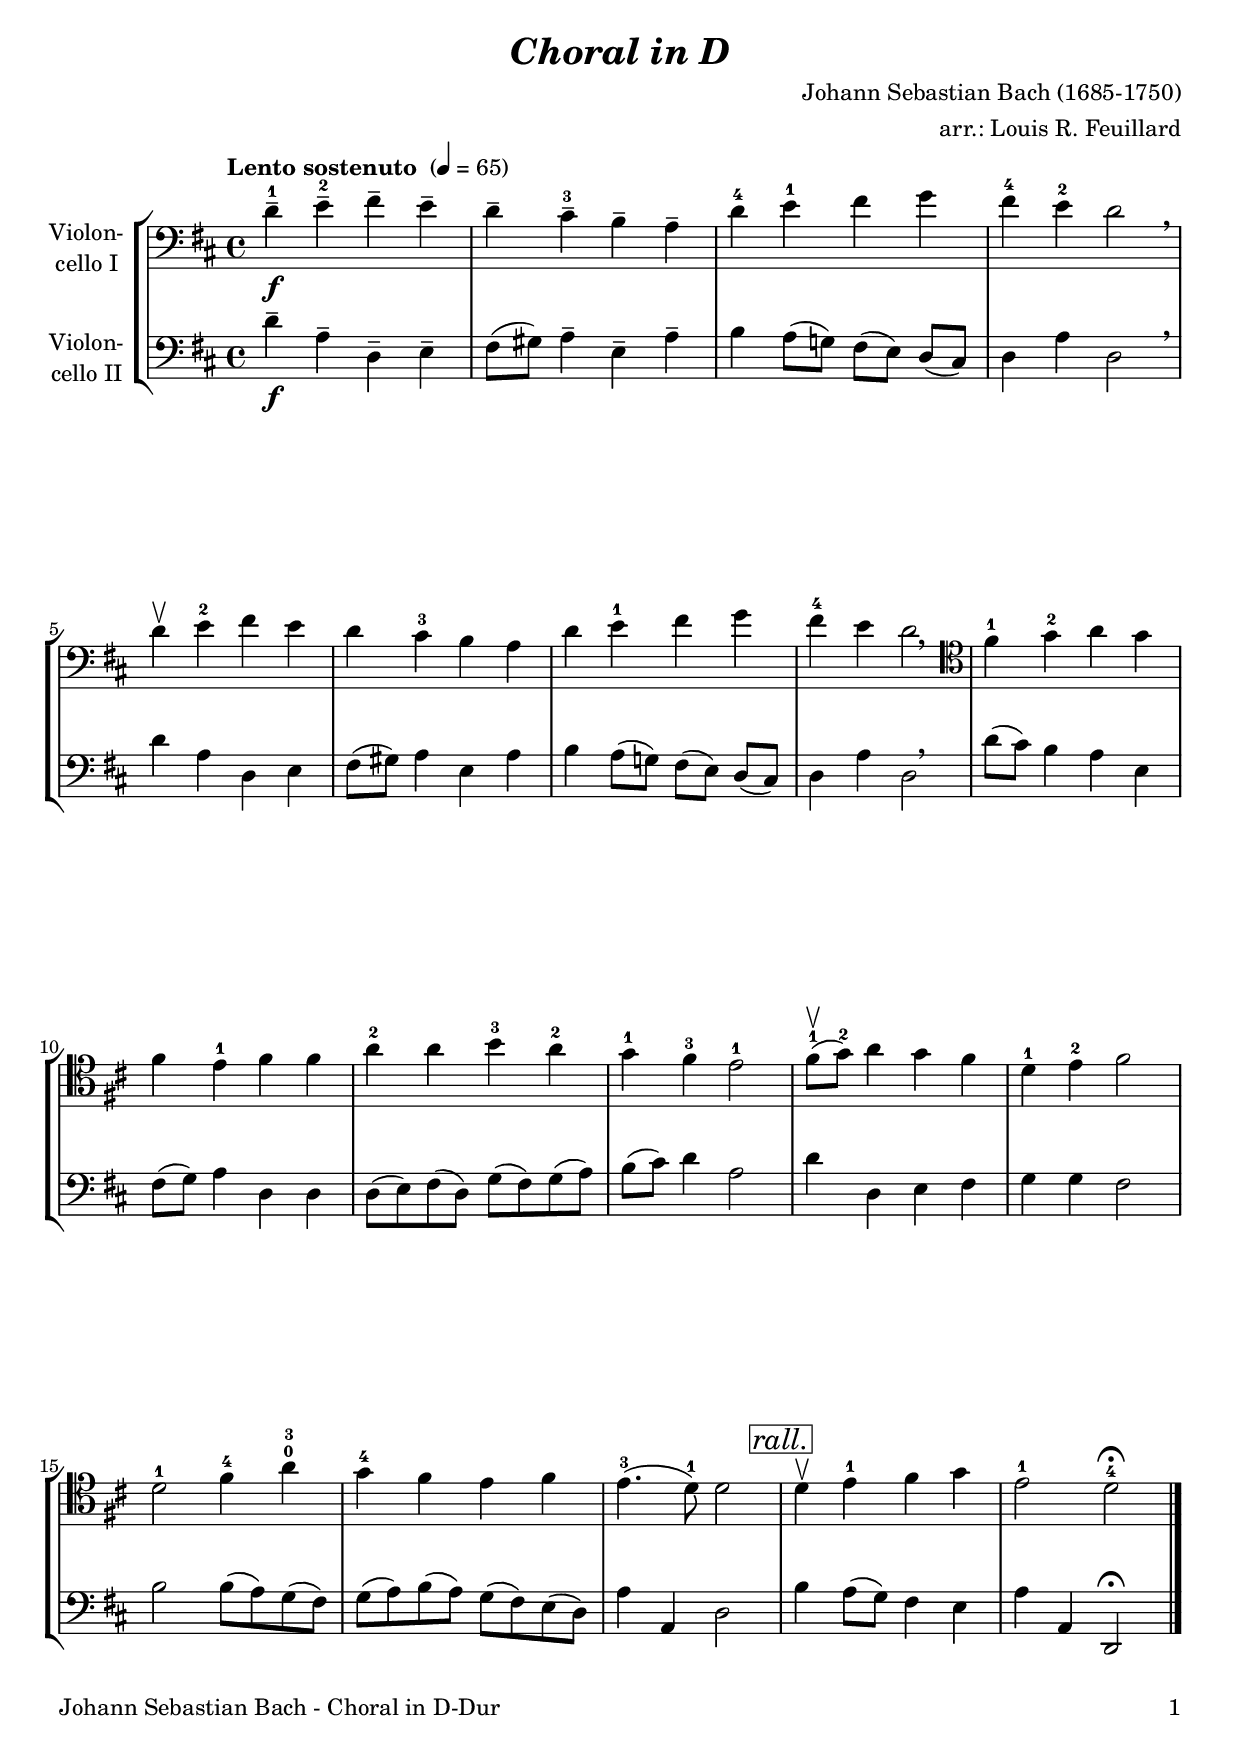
\version "2.24.4"
\include "deutsch.ly"
  
#(set-global-staff-size 20)

\header {
  title     = \markup \bold \italic "Choral in D"
  composer  = "Johann Sebastian Bach (1685-1750)"
  arranger  = "arr.: Louis R. Feuillard"
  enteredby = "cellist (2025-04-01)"
%  piece     = ""
}

voiceconsts = {
  \key d \major
  \time 4/4
  \clef "bass"
%  \numericTimeSignature
  \compressEmptyMeasures
% Set default beaming for all staves
%  \set Timing.beamExceptions = #'()
%  \set Timing.baseMoment     = #(ly:make-moment 1 4)
%  \set Timing.beatStructure  = #'(1 1 1)
  \tempo "Lento sostenuto " 4=65
}

mivl = "violin"
miva = "viola"
misa = "string ensemble 1"
misb = "string ensemble 2"
mivc = "cello"

rall = \mark \markup \box \italic "rall."

va = \relative c' {
  \voiceconsts

  d4---1\f e---2 fis-- e--
  d-- cis---3 h-- a--
  d-4 e-1 fis g
  fis-4 e-2 d2 \breathe
  d4\upbow e-2 fis e
  d cis-3 h a

  d e-1 fis g
  fis-4 e d2 \breathe \clef "tenor"
  fis4-1 g-2 a g
  fis e-1 fis fis
  a-2 a h-3 a-2
  g-1 fis-3 e2-1

  fis8(\upbow-1 g)-2 a4 g fis
  d-1 e-2 fis2
  d-1 fis4-4 a-0-3
  g-4 fis e fis
  e4.(-3 d8)-1 d2 \rall
  d4\upbow e-1 fis g
  e2-1 d-4\fermata \bar "|."
}

vb = \relative c' {
  \voiceconsts

  d4--\f a-- d,-- e--
  fis8( gis) a4-- e-- a--
  h a8( g!) fis([ e]) d( cis)
  d4 a' d,2 \breathe
  d'4 a d, e
  fis8( gis) a4 e a

  h a8( g!) fis([ e]) d( cis)
  d4 a' d,2 \breathe
  d'8( cis) h4 a e
  fis8( g) a4 d, d
  d8( e) fis( d) g( fis) g( a)
  h( cis) d4 a2

  d4 d, e fis
  g g fis2
  h h8( a) g( fis)
  g( a) h( a) g( fis) e( d)
  a'4 a, d2 \rall
  h'4 a8( g) fis4 e
  a a, d,2\fermata \bar "|."
}


music = \new StaffGroup <<
      \new Staff {
	\set Staff.midiInstrument = \mivc
	\set Staff.instrumentName = \markup \center-column { "Violon-" "cello I" }
	\transpose d d { \va }
      }

      \new Staff {
	\set Staff.midiInstrument = \mivc
	\set Staff.instrumentName = \markup \center-column { "Violon-" "cello II" }
	\transpose d d { \vb }
      }
>>

\book {
  \paper {
    print-page-number = ##t
    print-first-page-number = ##t
    ragged-last-bottom = ##f
    oddHeaderMarkup = \markup \null
    evenHeaderMarkup = \markup \null
    oddFooterMarkup = \markup {
      \fill-line {
        \if \should-print-page-number
        "Johann Sebastian Bach - Choral in D-Dur" \fromproperty #'page:page-number-string
      }
    }
    evenFooterMarkup = \oddFooterMarkup
  } \score {
    \music
    \layout {}
  }

  \score {
    \unfoldRepeats \music

    \midi {
      \context {
        \Score
      }
    }
  }
}
